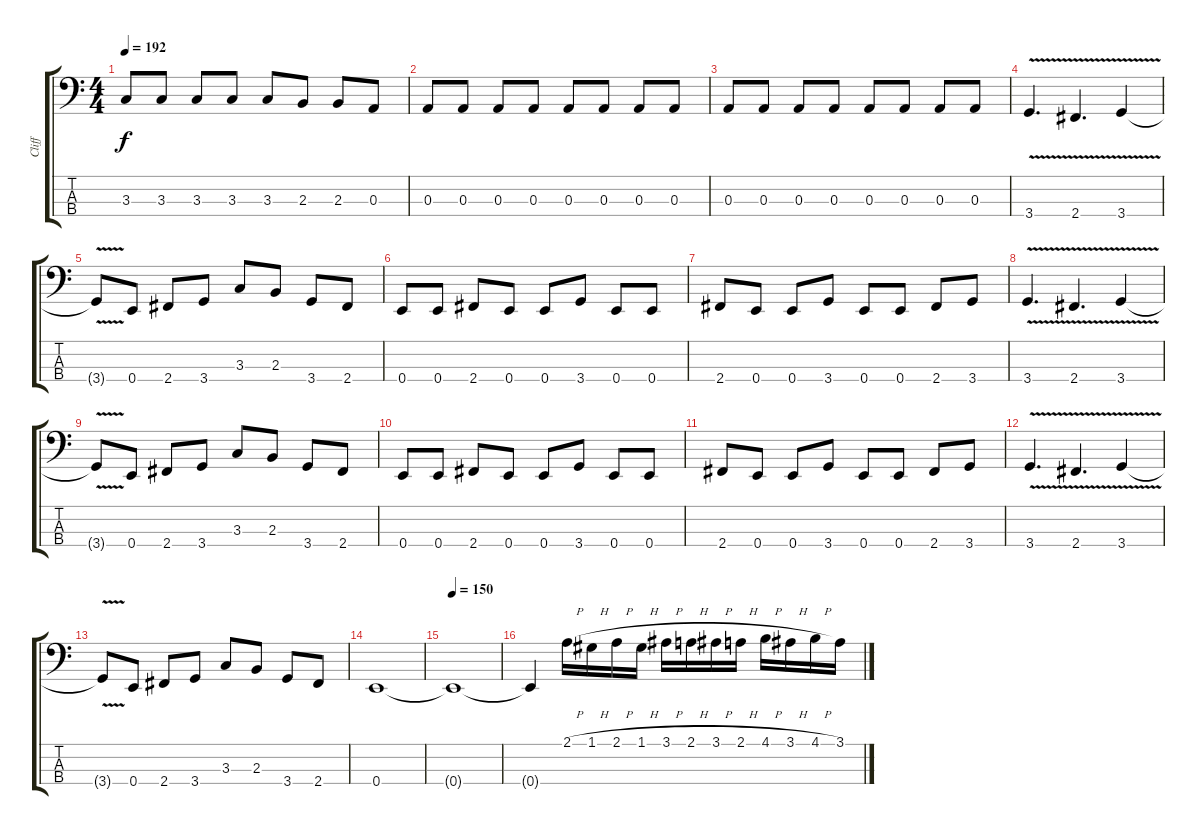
\track ("Cliff" "Cliff") {instrument electricbassfinger}
\staff {score tabs}
\tuning (G2 D2 A1 E1) {hide}
\ts (4 4)
\tempo 192
\clef f4
\ks c
3.3.8{dy f} 3.3.8 3.3.8 3.3.8 3.3.8 2.3.8 2.3.8 0.3.8 |
0.3.8 0.3.8 0.3.8 0.3.8 0.3.8 0.3.8 0.3.8 0.3.8 |
0.3.8 0.3.8 0.3.8 0.3.8 0.3.8 0.3.8 0.3.8 0.3.8 |
3.4{v}.4{d} 2.4{v}.4{d} 3.4{v}.4 |
3.4{t}.8 0.4.8 2.4.8 3.4.8 3.3.8 2.3.8 3.4.8 2.4.8 |
0.4.8 0.4.8 2.4.8 0.4.8 0.4.8 3.4.8 0.4.8 0.4.8 |
2.4.8 0.4.8 0.4.8 3.4.8 0.4.8 0.4.8 2.4.8 3.4.8 |
3.4{v}.4{d} 2.4{v}.4{d} 3.4{v}.4 |
3.4{t}.8 0.4.8 2.4.8 3.4.8 3.3.8 2.3.8 3.4.8 2.4.8 |
0.4.8 0.4.8 2.4.8 0.4.8 0.4.8 3.4.8 0.4.8 0.4.8 |
2.4.8 0.4.8 0.4.8 3.4.8 0.4.8 0.4.8 2.4.8 3.4.8 |
3.4{v}.4{d} 2.4{v}.4{d} 3.4{v}.4 |
3.4{t}.8 0.4.8 2.4.8 3.4.8 3.3.8 2.3.8 3.4.8 2.4.8 |
0.4.1 |
\tempo 150
0.4{t}.1 |
0.4{t}.4 2.1{h}.16{volume 11} 1.1{h}.16 2.1{h}.16 1.1{h}.16 3.1{h}.16 2.1{h}.16 3.1{h}.16 2.1{h}.16 4.1{h}.16 3.1{h}.16 4.1{h}.16 3.1{h}.16
